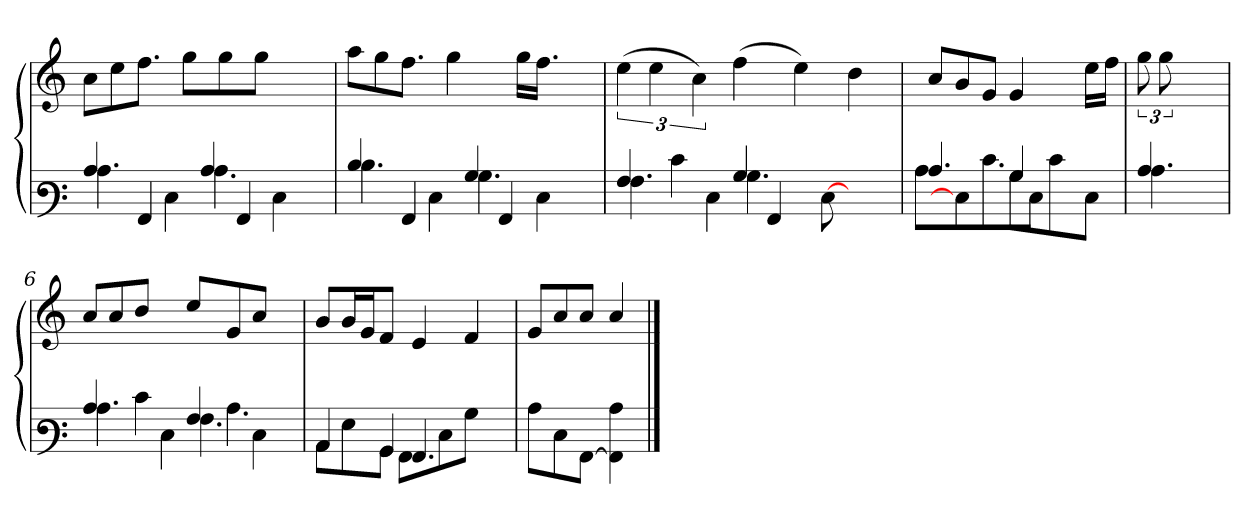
**kern	**kern
*part1	*part1
*staff2	*staff1
*clefF3	*clefG3
=1	=1
*^	*
*	*^	*
4c/	2ryy	4.c\	8a\L
.	.	.	8cc\
4AA/	.	.	8.dd\J
.	.	4E\	.
.	.	.	8ee\L
4c/	4.c\	.	.
.	.	.	8ee\
.	.	4AA/	.
.	.	.	8ee\J
4E\	.	.	.
.	.	.	8.ryy
.	8ryy	8ryy	.
=2	=2	=2	=2
4d/	4.d\	2ryy	8ff\L
.	.	.	8ee\
4AA/	.	.	8.dd\J
.	4E\	.	.
.	.	.	4ee\
4B/	.	4.B\	.
.	(<4AA/	.	.
.	.	.	16ee\LL
4E\	.	.	16.dd\JJ
.	.	.	8ryy
.	8ryy	8ryy	.
.	.	.	32ryy
=3	=3	=3	=3
2ryy	4A/	4.A\	(<6cc\
.	.	.	6cc\
.	4e\	.	.
.	.	.	6a\)
.	.	4E\	.
4B/	4.B\	.	(<4dd\
.	.	4AA/	.
4ryy	.	.	4cc\)
.	[8E\	4ryy	.
4ryy	4ryy	.	4b\)
.	.	8ryy	.
=4	=4	=4	=4
4.c/	8c\L	4.ryy	8a/L
.	8E\]	.	8g/
.	8.e\	.	8e/J
4B/	.	8B\L	4e/
.	8E\J	.	.
.	.	8e\	.
.	8.ryy	.	.
8ryy	.	8E\J	16cc\LL
.	.	.	16dd\JJ
*	*v	*v	*
!!LO:LB:g=z
=5	=5	=5
4c/	4.c\	12ee\L
.	.	12ee\
.	.	24%5ryy
8ryy	.	.
=6	=6	=6
*	*^	*
2ryy	4c/	4.c\	8a/L
.	.	.	8a/
.	4e\	.	8b/J
.	.	4E\	8ryy
4A/	4.A\	.	8cc/L
.	.	4.c\	8e/
4E\	.	.	8a/J
.	8ryy	.	8ryy
=7	=7	=7	=7
4C/	4.ryy	8C\L	8g/L
.	.	8G\	16g/L
.	.	.	16e/J
4BB/	.	8BB\J	8d/J
.	4.AA/	8AA\L	4c/
8ryy	.	8E\	.
4ryy	.	8B\J	4d/
.	8ryy	8ryy	.
*v	*v	*v	*
=8	=8
8c\L	8e/L
8E\	8a/
[<8AA\J	8a/J
4AA\] 4c\	4a/
==	==
*-	*-
